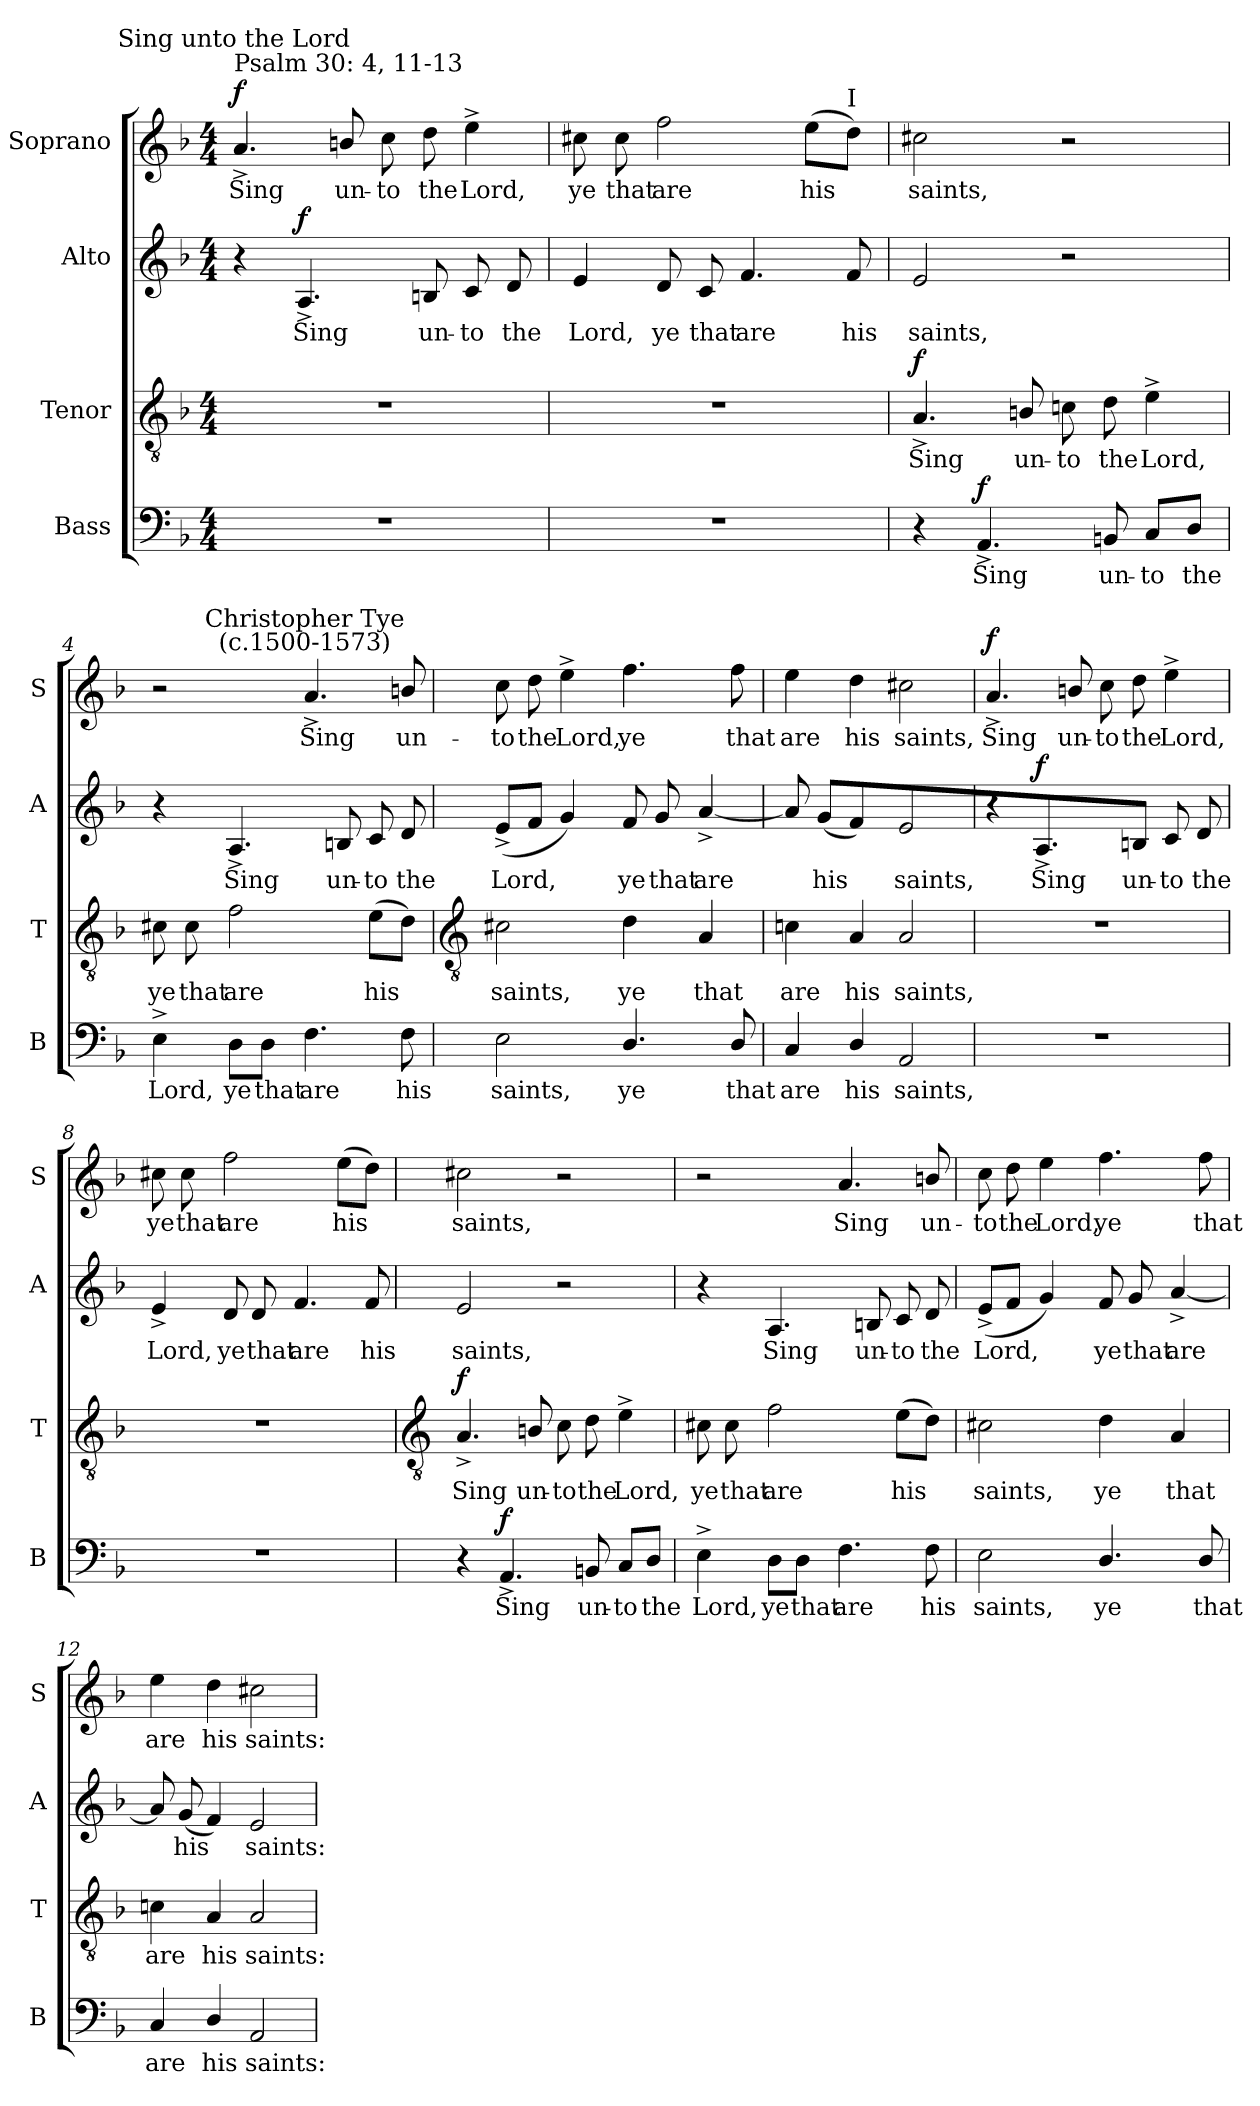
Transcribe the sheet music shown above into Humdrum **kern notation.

**kern	**text	**dynam	**kern	**text	**dynam	**kern	**text	**dynam	**kern	**text	**dynam
*part4	*part4	*part4	*part3	*part3	*part3	*part2	*part2	*part2	*part1	*part1	*part1
*staff4	*staff4	*staff4	*staff3	*staff3	*staff3	*staff2	*staff2	*staff2	*staff1	*staff1	*staff1
*I"Bass	*	*	*I"Tenor	*	*	*I"Alto	*	*	*I"Soprano	*	*
*I'B	*	*	*I'T	*	*	*I'A	*	*	*I'S	*	*
*clefF4	*	*	*clefGv2	*	*	*clefG2	*	*	*clefG2	*	*
*k[b-]	*	*	*k[b-]	*	*	*k[b-]	*	*	*k[b-]	*	*
*F:	*	*	*F:	*	*	*F:	*	*	*F:	*	*
*M4/4	*	*	*M4/4	*	*	*M4/4	*	*	*M4/4	*	*
=1	=1	=1	=1	=1	=1	=1	=1	=1	=1	=1	=1
!	!	!	!	!	!	!	!	!	!LO:TX:a:t=Psalm 30&colon; 4, 11-13	!	!
!	!	!	!	!	!	!	!	!	!LO:TX:a:cj:t=Sing unto the Lord	!	!
!	!	!	!	!	!	!	!	!	!	!LO:LY:b	!LO:DY:b
1r	.	.	1r	.	.	4r	.	.	4.a^	Sing	f
!	!	!	!	!	!	!	!LO:LY:b	!LO:DY:b	!	!	!
.	.	.	.	.	.	4.A^	Sing	f	.	.	.
!	!	!	!	!	!	!	!	!	!	!LO:LY:b	!
.	.	.	.	.	.	.	.	.	8bn/	un-	.
!	!	!	!	!	!	!	!	!	!	!LO:LY:b	!
.	.	.	.	.	.	.	.	.	8cc	-to	.
!	!	!	!	!	!	!	!LO:LY:b	!	!	!LO:LY:b	!
.	.	.	.	.	.	8Bn	un-	.	8dd	the	.
!	!	!	!	!	!	!	!LO:LY:b	!	!	!LO:LY:b	!
.	.	.	.	.	.	8c	-to	.	4ee^	Lord,	.
!	!	!	!	!	!	!	!LO:LY:b	!	!	!	!
.	.	.	.	.	.	8d	the	.	.	.	.
=2	=2	=2	=2	=2	=2	=2	=2	=2	=2	=2	=2
!	!	!	!	!	!	!	!LO:LY:b	!	!	!LO:LY:b	!
1r	.	.	1r	.	.	4e	Lord,	.	8cc#X	ye	.
!	!	!	!	!	!	!	!	!	!	!LO:LY:b	!
.	.	.	.	.	.	.	.	.	8cc#	that	.
!	!	!	!	!	!	!	!LO:LY:b	!	!	!LO:LY:b	!
.	.	.	.	.	.	8d	ye	.	2ff	are	.
!	!	!	!	!	!	!	!LO:LY:b	!	!	!	!
.	.	.	.	.	.	8c	that	.	.	.	.
!	!	!	!	!	!	!	!LO:LY:b	!	!	!	!
.	.	.	.	.	.	4.f	are	.	.	.	.
!	!	!	!	!	!	!	!	!	!	!LO:LY:b	!
.	.	.	.	.	.	.	.	.	(>8eeL	his	.
!	!	!	!	!	!	!	!	!	!LO:TX:a:t=I	!	!
!	!	!	!	!	!	!	!LO:LY:b	!	!	!	!
.	.	.	.	.	.	8f	his	.	8ddJ)	.	.
=3	=3	=3	=3	=3	=3	=3	=3	=3	=3	=3	=3
!	!	!	!	!LO:LY:b	!LO:DY:b	!	!LO:LY:b	!	!	!LO:LY:b	!
4r	.	.	4.A^	Sing	f	2e	saints,	.	2cc#X	saints,	.
!	!LO:LY:b	!LO:DY:b	!	!	!	!	!	!	!	!	!
4.AA^	Sing	f	.	.	.	.	.	.	.	.	.
!	!	!	!	!LO:LY:b	!	!	!	!	!	!	!
.	.	.	8Bn/	un-	.	.	.	.	.	.	.
!	!	!	!	!LO:LY:b	!	!	!	!	!	!	!
.	.	.	8cn	-to	.	2r	.	.	2r	.	.
!	!LO:LY:b	!	!	!LO:LY:b	!	!	!	!	!	!	!
8BBn	un-	.	8d	the	.	.	.	.	.	.	.
!	!LO:LY:b	!	!	!LO:LY:b	!	!	!	!	!	!	!
8C/L	-to	.	4e^	Lord,	.	.	.	.	.	.	.
!	!LO:LY:b	!	!	!	!	!	!	!	!	!	!
8D/J	the	.	.	.	.	.	.	.	.	.	.
=4	=4	=4	=4	=4	=4	=4	=4	=4	=4	=4	=4
!	!LO:LY:b	!	!	!LO:LY:b	!	!	!	!	!	!	!
4E^	Lord,	.	8c#X	ye	.	4r	.	.	2r	.	.
!	!	!	!	!LO:LY:b	!	!	!	!	!	!	!
.	.	.	8c#	that	.	.	.	.	.	.	.
!	!LO:LY:b	!	!	!LO:LY:b	!	!	!LO:LY:b	!	!	!	!
8D\L	ye	.	2f	are	.	4.A^	Sing	.	.	.	.
!	!LO:LY:b	!	!	!	!	!	!	!	!	!	!
8D\J	that	.	.	.	.	.	.	.	.	.	.
!	!	!	!	!	!	!	!	!	!LO:TX:a:cj:t=Christopher Tye\n(c.1500-1573)	!	!
!	!LO:LY:b	!	!	!	!	!	!	!	!	!LO:LY:b	!
4.F	are	.	.	.	.	.	.	.	4.a^	Sing	.
!	!	!	!	!	!	!	!LO:LY:b	!	!	!	!
.	.	.	.	.	.	8Bn	un-	.	.	.	.
!	!	!	!	!LO:LY:b	!	!	!LO:LY:b	!	!	!	!
.	.	.	(>8eL	his	.	8c	-to	.	.	.	.
!	!LO:LY:b	!	!	!	!	!	!LO:LY:b	!	!	!LO:LY:b	!
8F	his	.	8dJ)	.	.	8d	the	.	8bn/	un-	.
!!LO:LB:g=z
=5	=5	=5	=5	=5	=5	=5	=5	=5	=5	=5	=5
*	*	*	*clefGv2	*	*	*	*	*	*	*	*
!	!LO:LY:b	!	!	!LO:LY:b	!	!	!LO:LY:b	!	!	!LO:LY:b	!
2E	saints,	.	2c#X	saints,	.	(<8e^L	Lord,	.	8cc	-to	.
!	!	!	!	!	!	!	!	!	!	!LO:LY:b	!
.	.	.	.	.	.	8fJ	.	.	8dd	the	.
!	!	!	!	!	!	!	!	!	!	!LO:LY:b	!
.	.	.	.	.	.	4g)	.	.	4ee^	Lord,	.
!	!LO:LY:b	!	!	!LO:LY:b	!	!	!LO:LY:b	!	!	!LO:LY:b	!
4.D/	ye	.	4d	ye	.	8f	ye	.	4.ff	ye	.
!	!	!	!	!	!	!	!LO:LY:b	!	!	!	!
.	.	.	.	.	.	8g	that	.	.	.	.
!	!	!	!	!LO:LY:b	!	!	!LO:LY:b	!	!	!	!
.	.	.	4A	that	.	[4a^	are	.	.	.	.
!	!LO:LY:b	!	!	!	!	!	!	!	!	!LO:LY:b	!
8D/	that	.	.	.	.	.	.	.	8ff	that	.
=6	=6	=6	=6	=6	=6	=6	=6	=6	=6	=6	=6
!	!LO:LY:b	!	!	!LO:LY:b	!	!	!	!	!	!LO:LY:b	!
4C	are	.	4cn	are	.	8a]	.	.	4ee	are	.
!	!	!	!	!	!	!	!LO:LY:b	!	!	!	!
.	.	.	.	.	.	(<8gL	his	.	.	.	.
!	!LO:LY:b	!	!	!LO:LY:b	!	!	!	!	!	!LO:LY:b	!
4D/	his	.	4A	his	.	4f)	.	.	4dd	his	.
!	!LO:LY:b	!	!	!LO:LY:b	!	!	!LO:LY:b	!	!	!LO:LY:b	!
2AA	saints,	.	2A	saints,	.	2e	saints,	.	2cc#X	saints,	.
=7	=7	=7	=7	=7	=7	=7	=7	=7	=7	=7	=7
!	!	!	!	!	!	!	!	!	!	!LO:LY:b	!LO:DY:b
1r	.	.	1r	.	.	4r	.	.	4.a^	Sing	f
!	!	!	!	!	!	!	!LO:LY:b	!LO:DY:b	!	!	!
.	.	.	.	.	.	4.A^	Sing	f	.	.	.
!	!	!	!	!	!	!	!	!	!	!LO:LY:b	!
.	.	.	.	.	.	.	.	.	8bn/	un-	.
!	!	!	!	!	!	!	!	!	!	!LO:LY:b	!
.	.	.	.	.	.	.	.	.	8cc	-to	.
!	!	!	!	!	!	!	!LO:LY:b	!	!	!LO:LY:b	!
.	.	.	.	.	.	8BnJ	un-	.	8dd	the	.
!	!	!	!	!	!	!	!LO:LY:b	!	!	!LO:LY:b	!
.	.	.	.	.	.	8c	-to	.	4ee^	Lord,	.
!	!	!	!	!	!	!	!LO:LY:b	!	!	!	!
.	.	.	.	.	.	8d	the	.	.	.	.
=8	=8	=8	=8	=8	=8	=8	=8	=8	=8	=8	=8
!	!	!	!	!	!	!	!LO:LY:b	!	!	!LO:LY:b	!
1r	.	.	1r	.	.	4e^	Lord,	.	8cc#X	ye	.
!	!	!	!	!	!	!	!	!	!	!LO:LY:b	!
.	.	.	.	.	.	.	.	.	8cc#	that	.
!	!	!	!	!	!	!	!LO:LY:b	!	!	!LO:LY:b	!
.	.	.	.	.	.	8d	ye	.	2ff	are	.
!	!	!	!	!	!	!	!LO:LY:b	!	!	!	!
.	.	.	.	.	.	8d	that	.	.	.	.
!	!	!	!	!	!	!	!LO:LY:b	!	!	!	!
.	.	.	.	.	.	4.f	are	.	.	.	.
!	!	!	!	!	!	!	!	!	!	!LO:LY:b	!
.	.	.	.	.	.	.	.	.	(>8eeL	his	.
!	!	!	!	!	!	!	!LO:LY:b	!	!	!	!
.	.	.	.	.	.	8f	his	.	8ddJ)	.	.
!!LO:LB:g=z
=9	=9	=9	=9	=9	=9	=9	=9	=9	=9	=9	=9
*	*	*	*clefGv2	*	*	*	*	*	*	*	*
!	!	!	!	!LO:LY:b	!LO:DY:b	!	!LO:LY:b	!	!	!LO:LY:b	!
4r	.	.	4.A^	Sing	f	2e	saints,	.	2cc#X	saints,	.
!	!LO:LY:b	!LO:DY:b	!	!	!	!	!	!	!	!	!
4.AA^	Sing	f	.	.	.	.	.	.	.	.	.
!	!	!	!	!LO:LY:b	!	!	!	!	!	!	!
.	.	.	8Bn/	un-	.	.	.	.	.	.	.
!	!	!	!	!LO:LY:b	!	!	!	!	!	!	!
.	.	.	8c	-to	.	2r	.	.	2r	.	.
!	!LO:LY:b	!	!	!LO:LY:b	!	!	!	!	!	!	!
8BBn	un-	.	8d	the	.	.	.	.	.	.	.
!	!LO:LY:b	!	!	!LO:LY:b	!	!	!	!	!	!	!
8C/L	-to	.	4e^	Lord,	.	.	.	.	.	.	.
!	!LO:LY:b	!	!	!	!	!	!	!	!	!	!
8D/J	the	.	.	.	.	.	.	.	.	.	.
=10	=10	=10	=10	=10	=10	=10	=10	=10	=10	=10	=10
!	!LO:LY:b	!	!	!LO:LY:b	!	!	!	!	!	!	!
4E^	Lord,	.	8c#X	ye	.	4r	.	.	2r	.	.
!	!	!	!	!LO:LY:b	!	!	!	!	!	!	!
.	.	.	8c#	that	.	.	.	.	.	.	.
!	!LO:LY:b	!	!	!LO:LY:b	!	!	!LO:LY:b	!	!	!	!
8D\L	ye	.	2f	are	.	4.A	Sing	.	.	.	.
!	!LO:LY:b	!	!	!	!	!	!	!	!	!	!
8D\J	that	.	.	.	.	.	.	.	.	.	.
!	!LO:LY:b	!	!	!	!	!	!	!	!	!LO:LY:b	!
4.F	are	.	.	.	.	.	.	.	4.a	Sing	.
!	!	!	!	!	!	!	!LO:LY:b	!	!	!	!
.	.	.	.	.	.	8Bn	un-	.	.	.	.
!	!	!	!	!LO:LY:b	!	!	!LO:LY:b	!	!	!	!
.	.	.	(>8eL	his	.	8c	-to	.	.	.	.
!	!LO:LY:b	!	!	!	!	!	!LO:LY:b	!	!	!LO:LY:b	!
8F	his	.	8dJ)	.	.	8d	the	.	8bn/	un-	.
=11	=11	=11	=11	=11	=11	=11	=11	=11	=11	=11	=11
!	!LO:LY:b	!	!	!LO:LY:b	!	!	!LO:LY:b	!	!	!LO:LY:b	!
2E	saints,	.	2c#X	saints,	.	(<8e^L	Lord,	.	8cc	-to	.
!	!	!	!	!	!	!	!	!	!	!LO:LY:b	!
.	.	.	.	.	.	8fJ	.	.	8dd	the	.
!	!	!	!	!	!	!	!	!	!	!LO:LY:b	!
.	.	.	.	.	.	4g)	.	.	4ee	Lord,	.
!	!LO:LY:b	!	!	!LO:LY:b	!	!	!LO:LY:b	!	!	!LO:LY:b	!
4.D/	ye	.	4d	ye	.	8f	ye	.	4.ff	ye	.
!	!	!	!	!	!	!	!LO:LY:b	!	!	!	!
.	.	.	.	.	.	8g	that	.	.	.	.
!	!	!	!	!LO:LY:b	!	!	!LO:LY:b	!	!	!	!
.	.	.	4A	that	.	[4a^	are	.	.	.	.
!	!LO:LY:b	!	!	!	!	!	!	!	!	!LO:LY:b	!
8D/	that	.	.	.	.	.	.	.	8ff	that	.
=12	=12	=12	=12	=12	=12	=12	=12	=12	=12	=12	=12
!	!LO:LY:b	!	!	!LO:LY:b	!	!	!	!	!	!LO:LY:b	!
4C	are	.	4cn	are	.	8a]	.	.	4ee	are	.
!	!	!	!	!	!	!	!LO:LY:b	!	!	!	!
.	.	.	.	.	.	(<8gL	his	.	.	.	.
!	!LO:LY:b	!	!	!LO:LY:b	!	!	!	!	!	!LO:LY:b	!
4D/	his	.	4A	his	.	4f)	.	.	4dd	his	.
!	!LO:LY:b	!	!	!LO:LY:b	!	!	!LO:LY:b	!	!	!LO:LY:b	!
2AA	saints:	.	2A	saints:	.	2e	saints:	.	2cc#X	saints:	.
=	=	=	=	=	=	=	=	=	=	=	=
*-	*-	*-	*-	*-	*-	*-	*-	*-	*-	*-	*-
